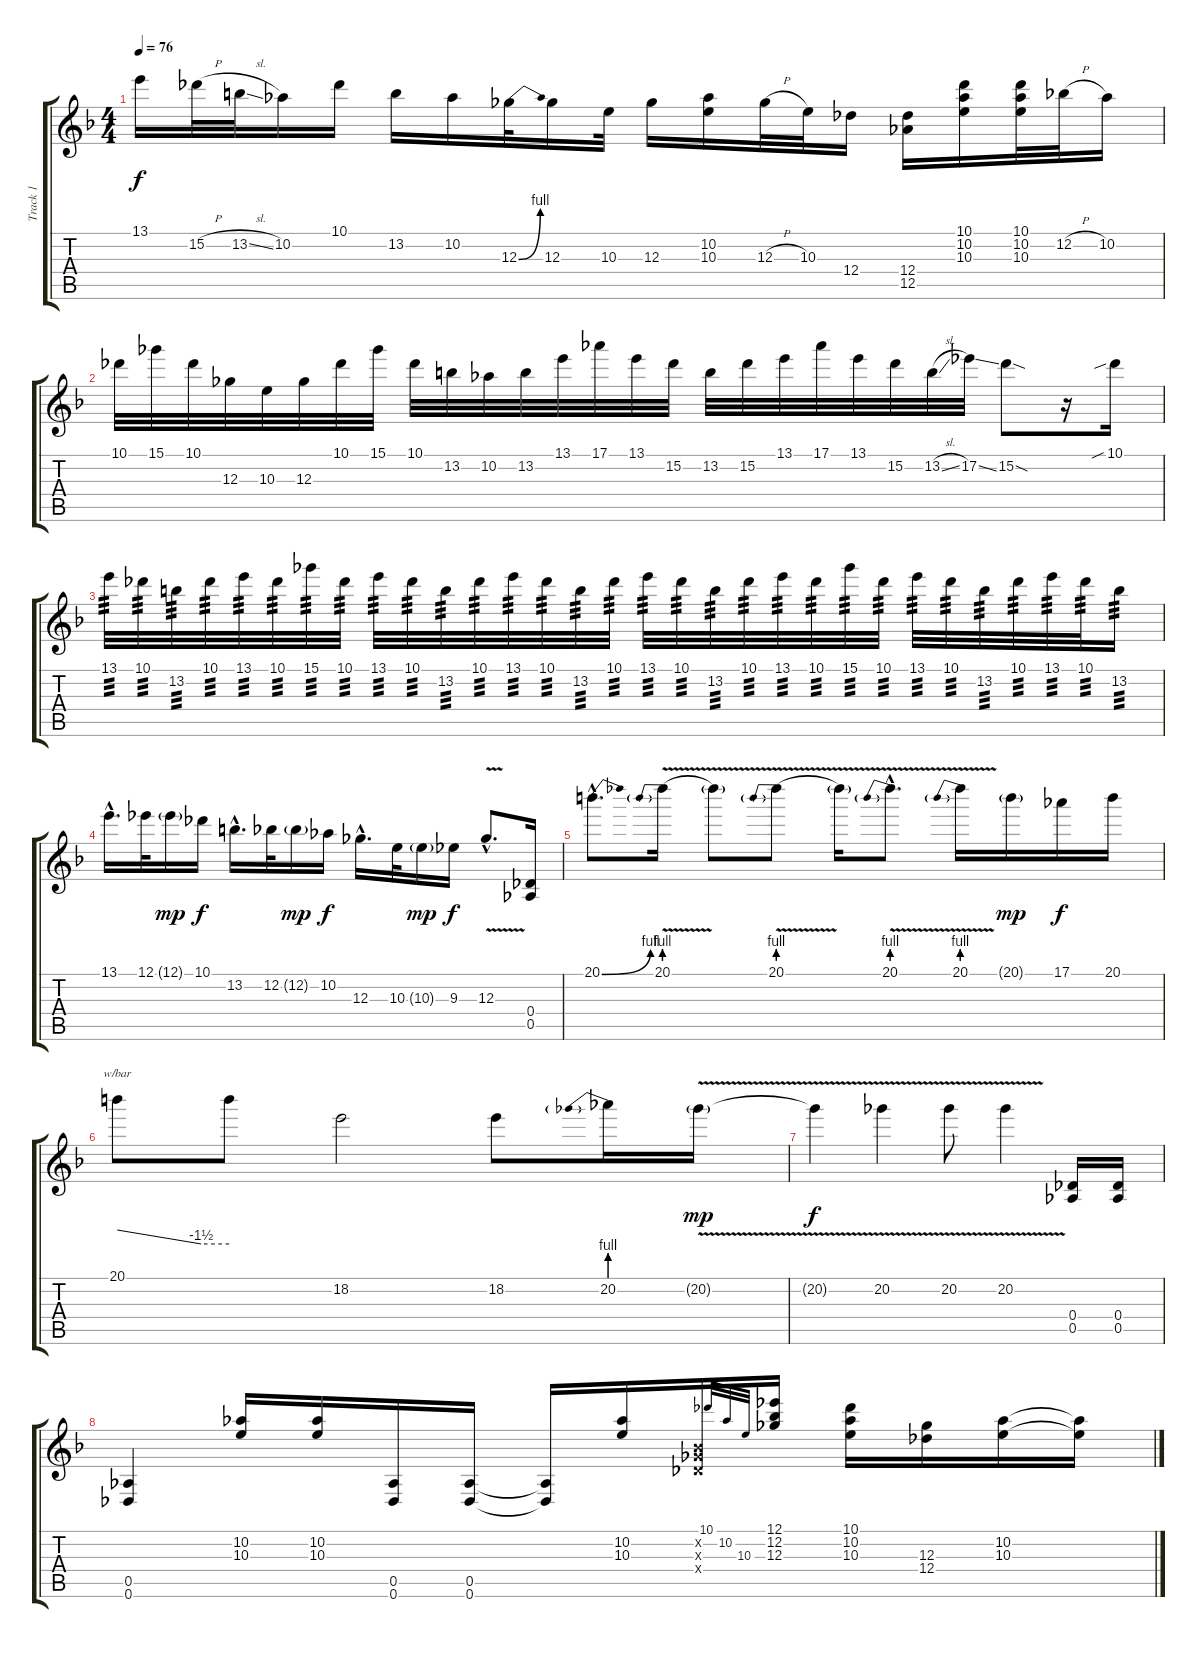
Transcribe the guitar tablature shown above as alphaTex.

\track ("Track 1" "Track 1") {instrument distortionguitar}
\staff {score tabs}
\tuning (Eb4 Bb3 Gb3 Db3 Ab2 Db2) {hide}
\ts (4 4)
\tempo 76
\clef g2
\ks dminor
13.1.16{dy f} 15.2{h}.32 13.2{sl}.32 10.2.16 10.1.16 13.2.16 10.2.16 12.3{be (bend 0 0 60 4)}.32 12.3.16 10.3.32 12.3.16 (10.2 10.3).16 12.3{h}.32 10.3.32 12.4.16 (12.4 12.5).16 (10.1 10.2 10.3).16 (10.1 10.2 10.3).32 12.2{h}.32 10.2.16 |
10.1.32 15.1.32 10.1.32 12.3.32 10.3.32 12.3.32 10.1.32 15.1.32 10.1.32 13.2.32 10.2.32 13.2.32 13.1.32 17.1.32 13.1.32 15.2.32 13.2.32 15.2.32 13.1.32 17.1.32 13.1.32 15.2.32 13.2{sl}.32 17.2{ss}.32 15.2{sod}.8 r.16 10.1{sib}.16 |
13.1.32{tp 3} 10.1.32{tp 3} 13.2.32{tp 3} 10.1.32{tp 3} 13.1.32{tp 3} 10.1.32{tp 3} 15.1.32{tp 3} 10.1.32{tp 3} 13.1.32{tp 3} 10.1.32{tp 3} 13.2.32{tp 3} 10.1.32{tp 3} 13.1.32{tp 3} 10.1.32{tp 3} 13.2.32{tp 3} 10.1.32{tp 3} 13.1.32{tp 3} 10.1.32{tp 3} 13.2.32{tp 3} 10.1.32{tp 3} 13.1.32{tp 3} 10.1.32{tp 3} 15.1.32{tp 3} 10.1.32{tp 3} 13.1.32{tp 3} 10.1.32{tp 3} 13.2.32{tp 3} 10.1.32{tp 3} 13.1.32{tp 3} 10.1.32{tp 3} 13.2.16{tp 3} |
13.1{hac}.16{d} 12.1.32 12.1{g}.16{dy mp} 10.1.16{dy f} 13.2{hac}.16{d} 12.2.32 12.2{g}.16{dy mp} 10.2.16{dy f} 12.3{hac}.16{d} 10.3.32 10.3{g}.16{dy mp} 9.3.16{dy f} 12.3{v hac}.8{d} (0.4 0.5).16 |
20.1{be (bend 0 0 60 4) hac}.8{d} 20.1{be (prebend 0 4 60 4) v}.16 20.1{t}.8 20.1{be (prebend 0 4 60 4) v}.8 20.1{t}.16 20.1{be (prebend 0 4 60 4) v hac}.8{d} 20.1{be (prebend 0 4 60 4) v}.16 20.1{g}.16{dy mp} 17.1.16{dy f} 20.1.16 |
20.1.8{tbe (custom default 0 0 45 -6 60 -6)} 20.1{t}.8 18.2.2 18.2.8 20.2{be (prebend 0 4 60 4)}.16 20.2{v g}.16{dy mp} |
20.2{t}.4{dy f} 20.2{v}.4 20.2{v}.8 20.2{v}.4 (0.4 0.5).16 (0.4 0.5).16 |
(0.5 0.6).4 (10.2 10.3).16 (10.2 10.3).16 (0.5 0.6).16 (0.5 0.6).16 (0.5{t} 0.6{t}).16 (10.2 10.3).16 (0.2{x} 0.3{x} 0.4{x}).16 10.1.32{gr} 10.2.32{gr} 10.3.32{gr} (12.1 12.2 12.3).16 (10.1 10.2 10.3).16 (12.3 12.4).16 (10.2 10.3).16 (10.2{t} 10.3{t}).16
